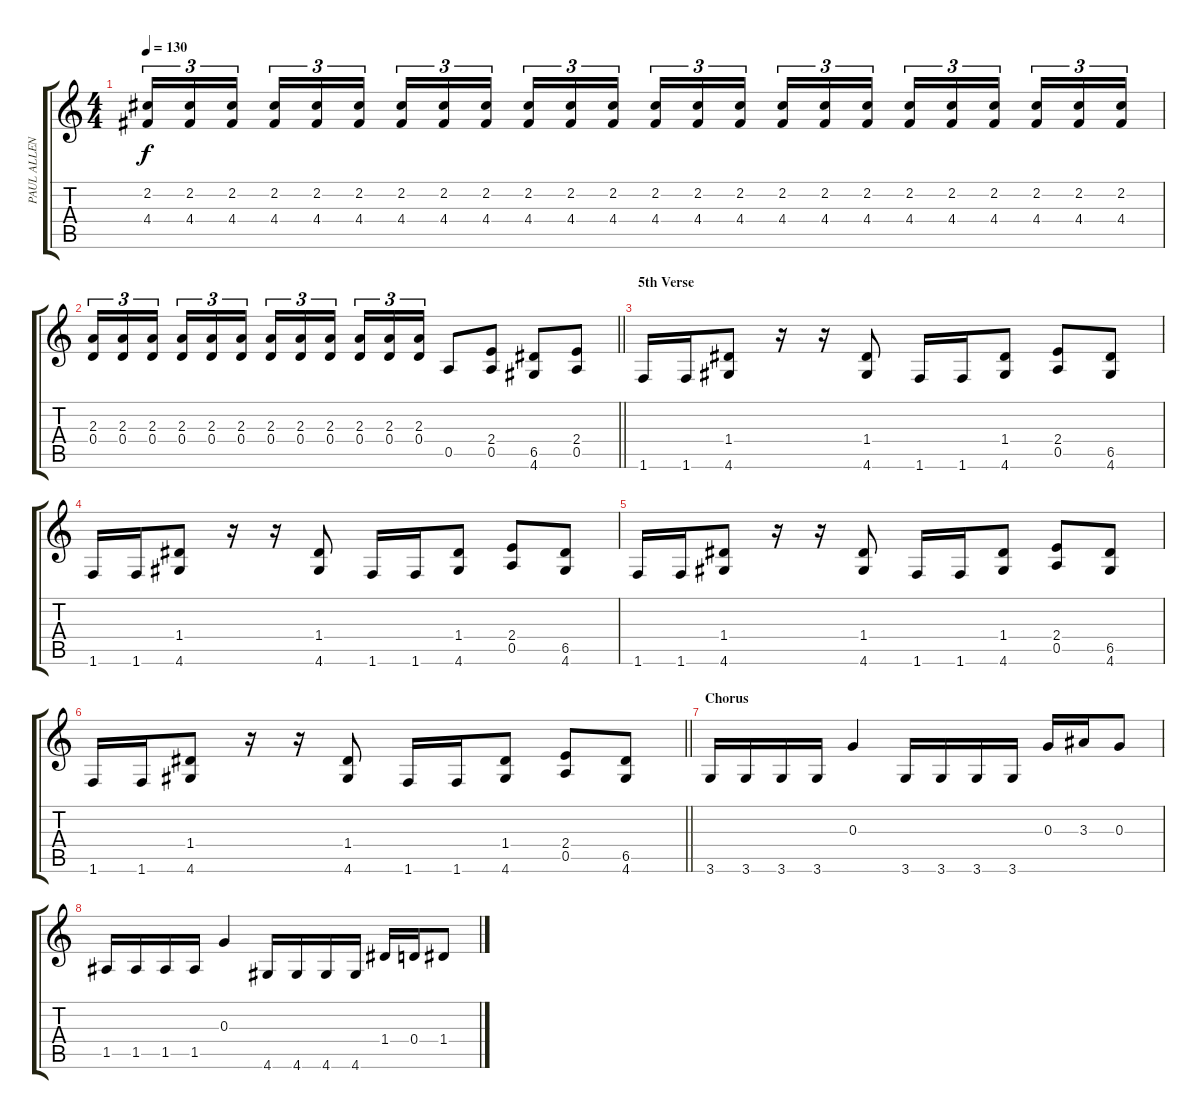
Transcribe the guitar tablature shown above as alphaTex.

\track ("PAUL ALLENDER" "PAUL ALLEN") {instrument overdrivenguitar}
\staff {score tabs}
\tuning (E4 B3 G3 D3 A2 E2) {hide}
\ts (4 4)
\tempo 130
\clef g2
\ks c
(2.2 4.4).16{tu (3 2) dy f} (2.2 4.4).16{tu (3 2)} (2.2 4.4).16{tu (3 2) beam splitsecondary} (2.2 4.4).16{tu (3 2)} (2.2 4.4).16{tu (3 2)} (2.2 4.4).16{tu (3 2)} (2.2 4.4).16{tu (3 2)} (2.2 4.4).16{tu (3 2)} (2.2 4.4).16{tu (3 2) beam splitsecondary} (2.2 4.4).16{tu (3 2)} (2.2 4.4).16{tu (3 2)} (2.2 4.4).16{tu (3 2)} (2.2 4.4).16{tu (3 2)} (2.2 4.4).16{tu (3 2)} (2.2 4.4).16{tu (3 2) beam splitsecondary} (2.2 4.4).16{tu (3 2)} (2.2 4.4).16{tu (3 2)} (2.2 4.4).16{tu (3 2)} (2.2 4.4).16{tu (3 2)} (2.2 4.4).16{tu (3 2)} (2.2 4.4).16{tu (3 2) beam splitsecondary} (2.2 4.4).16{tu (3 2)} (2.2 4.4).16{tu (3 2)} (2.2 4.4).16{tu (3 2)} |
\barLineRight lightlight
(2.3 0.4).16{tu (3 2)} (2.3 0.4).16{tu (3 2)} (2.3 0.4).16{tu (3 2) beam splitsecondary} (2.3 0.4).16{tu (3 2)} (2.3 0.4).16{tu (3 2)} (2.3 0.4).16{tu (3 2)} (2.3 0.4).16{tu (3 2)} (2.3 0.4).16{tu (3 2)} (2.3 0.4).16{tu (3 2) beam splitsecondary} (2.3 0.4).16{tu (3 2)} (2.3 0.4).16{tu (3 2)} (2.3 0.4).16{tu (3 2)} 0.5.8 (2.4 0.5).8 (6.5 4.6).8 (2.4 0.5).8 |
\section ("" "5th Verse")
1.6.16 1.6.16 (1.4 4.6).8 r.16 r.16 (1.4 4.6).8 1.6.16 1.6.16 (1.4 4.6).8 (2.4 0.5).8 (6.5 4.6).8 |
1.6.16 1.6.16 (1.4 4.6).8 r.16 r.16 (1.4 4.6).8 1.6.16 1.6.16 (1.4 4.6).8 (2.4 0.5).8 (6.5 4.6).8 |
1.6.16 1.6.16 (1.4 4.6).8 r.16 r.16 (1.4 4.6).8 1.6.16 1.6.16 (1.4 4.6).8 (2.4 0.5).8 (6.5 4.6).8 |
\barLineRight lightlight
1.6.16 1.6.16 (1.4 4.6).8 r.16 r.16 (1.4 4.6).8 1.6.16 1.6.16 (1.4 4.6).8 (2.4 0.5).8 (6.5 4.6).8 |
\section ("" "Chorus")
3.6.16 3.6.16 3.6.16 3.6.16 0.3.4 3.6.16 3.6.16 3.6.16 3.6.16 0.3.16 3.3.16 0.3.8 |
1.5.16 1.5.16 1.5.16 1.5.16 0.3.4 4.6.16 4.6.16 4.6.16 4.6.16 1.4.16 0.4.16 1.4.8
